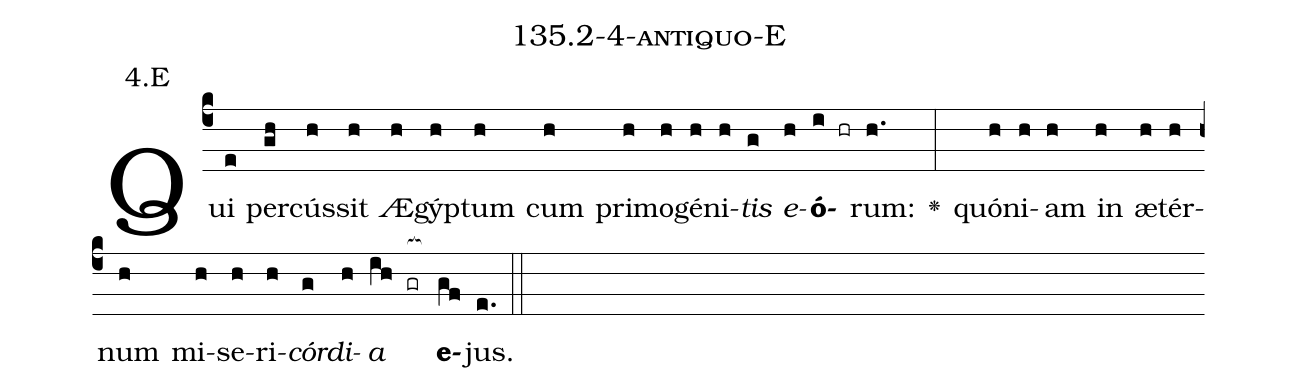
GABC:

name: 135.2-4-antiquo-E;
annotation: 4.E;
%%
(c4)Qui(e) per(gh)cús(h)sit(h) Æ(h)gýp(h)tum(h) cum(h) pri(h)mo(h)gé(h)ni(h)<i>tis</i>(g) <i>e</i>(h)<b>ó</b>(i hr)rum:(h.) <v>\greheightstar</v>(:) quón(h)i(h)am(h) in(h) æ(h)tér(h)num(h) mi(h)se(h)ri(h)<i>cór</i>(g)<i>di</i>(h)<i>a</i>(ih gr[ocb:1{]) <b>e</b>(gf[ocb:0}])jus.(e.) (::)


%E(h) u(g) o(h) u(ih) a(gf) e.(e.) (::)
